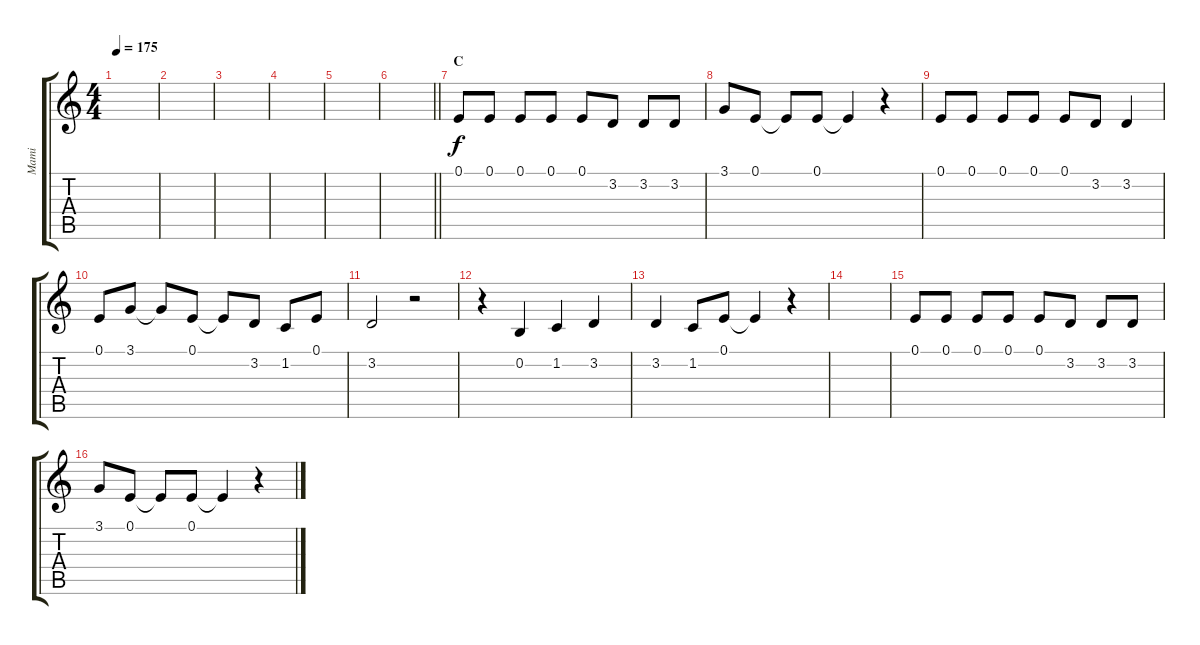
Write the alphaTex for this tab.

\track ("Mami" "Mami") {instrument flute}
\staff {score tabs}
\tuning (E4 B3 G3 D3 A2 E2) {hide}
\ts (4 4)
\tempo 175
\clef g2
\ks c
|
|
|
|
|
\barLineRight lightlight
|
\section ("" "C")
0.1.8 0.1.8 0.1.8 0.1.8 0.1.8 3.2.8 3.2.8 3.2.8 |
3.1.8 0.1.8 0.1{t}.8 0.1.8 0.1{t}.4 r.4 |
0.1.8 0.1.8 0.1.8 0.1.8 0.1.8 3.2.8 3.2.4 |
0.1.8 3.1.8 3.1{t}.8 0.1.8 0.1{t}.8 3.2.8 1.2.8 0.1.8 |
3.2.2 r.2 |
r.4 0.2.4 1.2.4 3.2.4 |
3.2.4 1.2.8 0.1.8 0.1{t}.4 r.4 |
|
0.1.8 0.1.8 0.1.8 0.1.8 0.1.8 3.2.8 3.2.8 3.2.8 |
3.1.8 0.1.8 0.1{t}.8 0.1.8 0.1{t}.4 r.4
